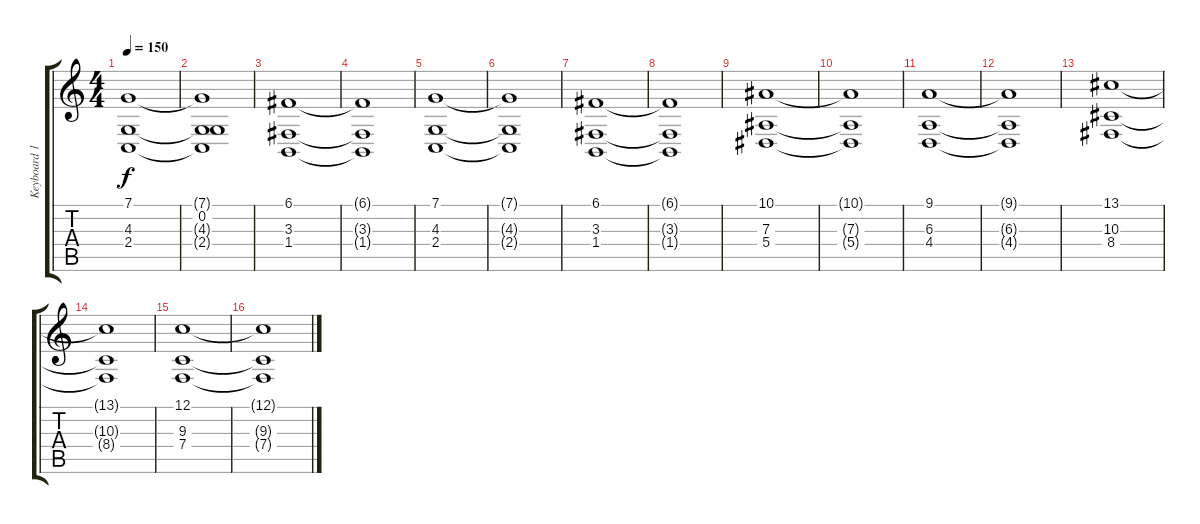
\track ("Keyboard 1" "Keyboard 1") {instrument stringensemble1}
\staff {score tabs}
\tuning (C4 G3 Eb3 Bb2 F2 C2) {hide}
\ts (4 4)
\tempo 150
\clef g2
\ks c
(7.1 4.3 2.4).1{dy f} |
(7.1{t} 0.2 4.3{t} 2.4{t}).1 |
(6.1 3.3 1.4).1 |
(6.1{t} 3.3{t} 1.4{t}).1 |
(7.1 4.3 2.4).1 |
(7.1{t} 4.3{t} 2.4{t}).1 |
(6.1 3.3 1.4).1 |
(6.1{t} 3.3{t} 1.4{t}).1 |
(10.1 7.3 5.4).1 |
(10.1{t} 7.3{t} 5.4{t}).1 |
(9.1 6.3 4.4).1 |
(9.1{t} 6.3{t} 4.4{t}).1 |
(13.1 10.3 8.4).1 |
(13.1{t} 10.3{t} 8.4{t}).1 |
(12.1 9.3 7.4).1 |
(12.1{t} 9.3{t} 7.4{t}).1
